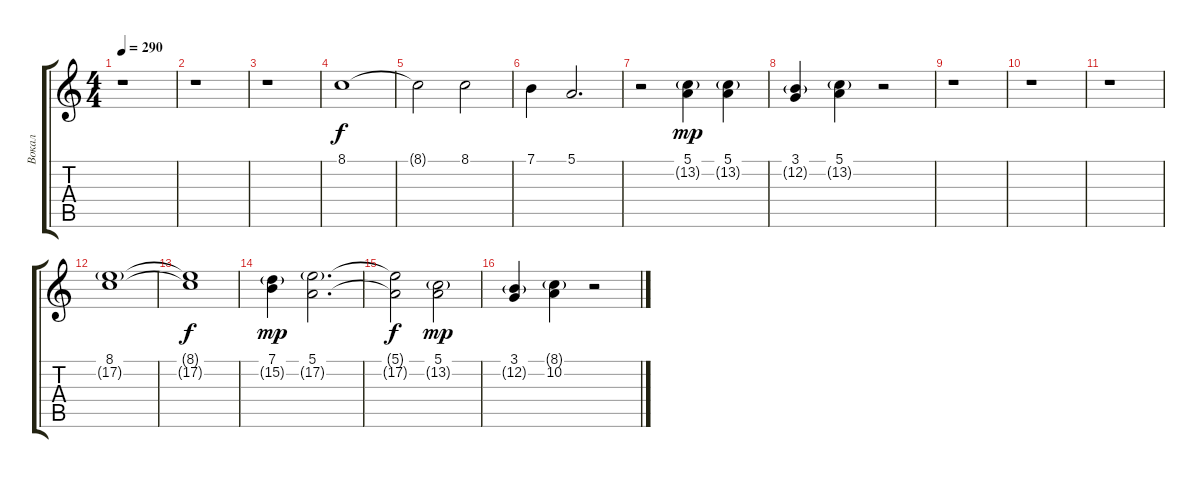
\track ("Вокал" "Вокал") {instrument oboe}
\staff {score tabs}
\tuning (E4 B3 G3 D3 A2 E2) {hide}
\ts (4 4)
\tempo 290
\clef g2
\ks c
r.1{dy mp} |
r.1 |
r.1 |
8.1.1{dy f} |
8.1{t}.2 8.1.2 |
7.1.4 5.1.2{d} |
r.2 (5.1 13.2{g}).4{dy mp} (5.1 13.2{g}).4 |
(3.1 12.2{g}).4 (5.1 13.2{g}).4 r.2 |
r.1 |
r.1 |
r.1 |
(8.1 17.2{g}).1 |
(8.1{t} 17.2{t}).1{dy f} |
(7.1 15.2{g}).4{dy mp} (5.1 17.2{g}).2{d} |
(5.1{t} 17.2{t}).2{dy f} (5.1 13.2{g}).2{dy mp} |
(3.1 12.2{g}).4 (8.1{g} 10.2).4 r.2
